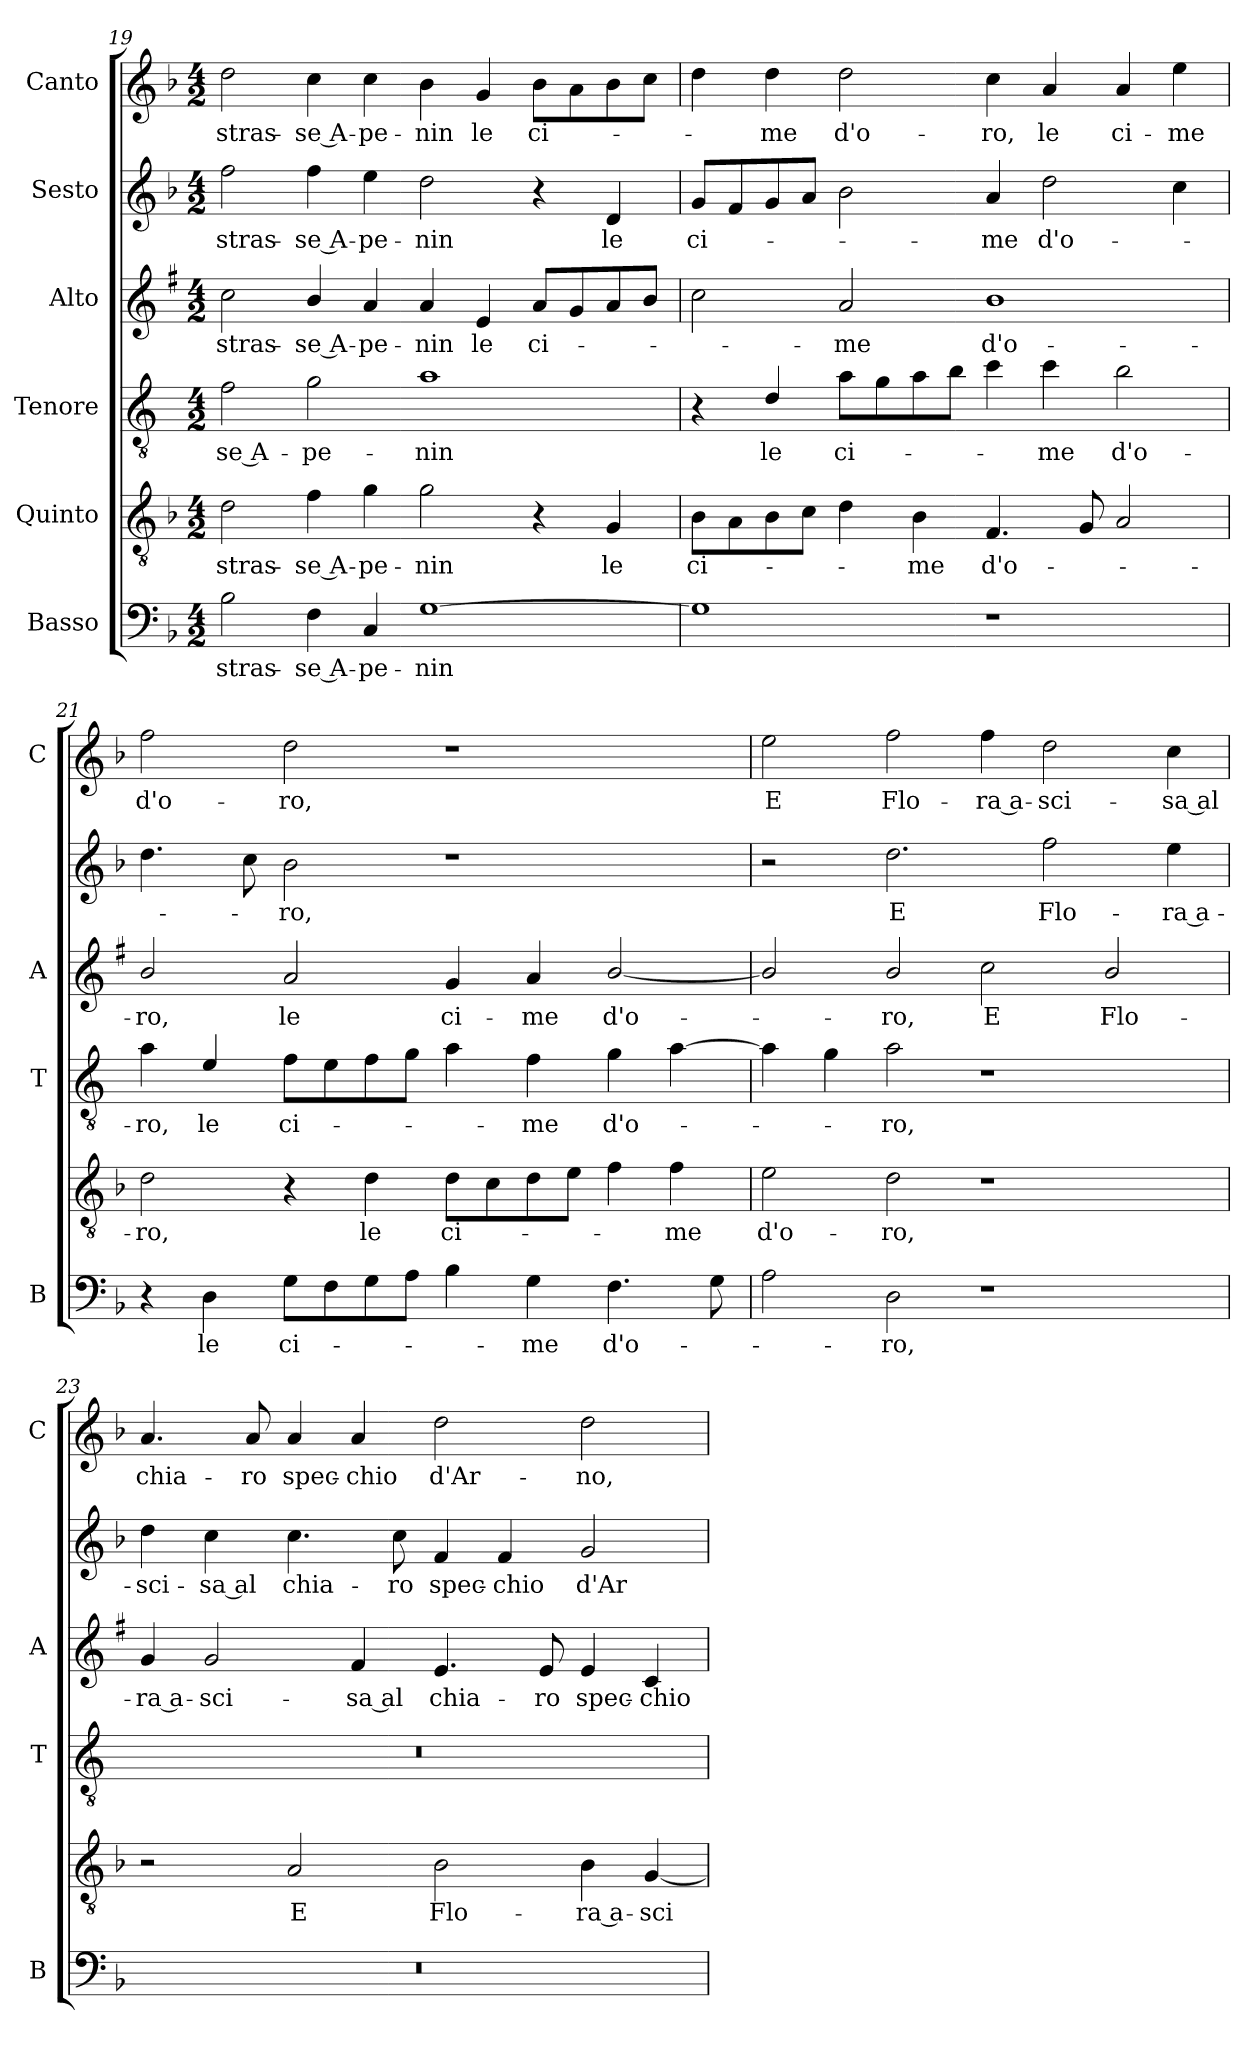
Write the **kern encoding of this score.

**kern	**text	**kern	**text	**kern	**text	**kern	**text	**kern	**text	**kern	**text
*part6	*part6	*part5	*part5	*part4	*part4	*part3	*part3	*part2	*part2	*part1	*part1
*staff6	*staff6	*staff5	*staff5	*staff4	*staff4	*staff3	*staff3	*staff2	*staff2	*staff1	*staff1
*I"Basso	*	*I"Quinto	*	*I"Tenore	*	*I"Alto	*	*I"Sesto	*	*I"Canto	*
*I'B	*	*	*	*I'T	*	*I'A	*	*	*	*I'C	*
*clefF4	*	*clefGv2	*	*clefGv2	*	*clefG2	*	*clefG2	*	*clefG2	*
*	*	*	*	*ITrd4c7	*	*ITrd1c2	*	*	*	*	*
*k[b-]	*	*k[b-]	*	*k[b-]	*	*k[b-]	*	*k[b-]	*	*k[b-]	*
*F:	*	*F:	*	*F:	*	*F:	*	*F:	*	*F:	*
*M4/2	*	*M4/2	*	*M4/2	*	*M4/2	*	*M4/2	*	*M4/2	*
=19	=19	=19	=19	=19	=19	=19	=19	=19	=19	=19	=19
!	!LO:LY:b	!	!LO:LY:b	!	!LO:LY:b	!	!LO:LY:b	!	!LO:LY:b	!	!LO:LY:b
2B-\	-stras-	2d\	-stras-	2B-\	-se A-	2b-\	-stras-	2ff\	-stras-	2dd\	-stras-
!	!LO:LY:b	!	!LO:LY:b	!	!LO:LY:b	!	!LO:LY:b	!	!LO:LY:b	!	!LO:LY:b
4F\	-se A-	4f\	-se A-	2c\	-pe-	4a/	-se A-	4ff\	-se A-	4cc\	-se A-
!	!LO:LY:b	!	!LO:LY:b	!	!	!	!LO:LY:b	!	!LO:LY:b	!	!LO:LY:b
4C/	-pe-	4g\	-pe-	.	.	4g/	-pe-	4ee\	-pe-	4cc\	-pe-
!	!LO:LY:b	!	!LO:LY:b	!	!LO:LY:b	!	!LO:LY:b	!	!LO:LY:b	!	!LO:LY:b
[1G	-nin	2g\	-nin	1d	-nin	4g/	-nin	2dd\	-nin	4b-\	-nin
!	!	!	!	!	!	!	!LO:LY:b	!	!	!	!LO:LY:b
.	.	.	.	.	.	4d/	le	.	.	4g/	le
!	!	!	!	!	!	!	!LO:LY:b	!	!	!	!LO:LY:b
.	.	4r	.	.	.	8g/L	ci-	4r	.	8b-\L	ci-
.	.	.	.	.	.	8f/	.	.	.	8a\	.
!	!	!	!LO:LY:b	!	!	!	!	!	!LO:LY:b	!	!
.	.	4G/	le	.	.	8g/	.	4d/	le	8b-\	.
.	.	.	.	.	.	8a/J	.	.	.	8cc\J	.
=20	=20	=20	=20	=20	=20	=20	=20	=20	=20	=20	=20
!	!	!	!LO:LY:b	!	!	!	!	!	!LO:LY:b	!	!
1G]	.	8B-\L	ci-	4r	.	2b-\	.	8g/L	ci-	4dd\	.
.	.	8A\	.	.	.	.	.	8f/	.	.	.
!	!	!	!	!	!LO:LY:b	!	!	!	!	!	!LO:LY:b
.	.	8B-\	.	4G/	le	.	.	8g/	.	4dd\	-me
.	.	8c\J	.	.	.	.	.	8a/J	.	.	.
!	!	!	!	!	!LO:LY:b	!	!LO:LY:b	!	!	!	!LO:LY:b
.	.	4d\	.	8d\L	ci-	2g/	-me	2b-\	.	2dd\	d'o-
.	.	.	.	8c\	.	.	.	.	.	.	.
!	!	!	!LO:LY:b	!	!	!	!	!	!	!	!
.	.	4B-\	-me	8d\	.	.	.	.	.	.	.
.	.	.	.	8e\J	.	.	.	.	.	.	.
!	!	!	!LO:LY:b	!	!	!	!LO:LY:b	!	!LO:LY:b	!	!LO:LY:b
1r	.	4.F/	d'o-	4f\	.	1a	d'o-	4a/	-me	4cc\	-ro,
!	!	!	!	!	!LO:LY:b	!	!	!	!LO:LY:b	!	!LO:LY:b
.	.	.	.	4f\	-me	.	.	2dd\	d'o-	4a/	le
.	.	8G/	.	.	.	.	.	.	.	.	.
!	!	!	!	!	!LO:LY:b	!	!	!	!	!	!LO:LY:b
.	.	2A/	.	2e\	d'o-	.	.	.	.	4a/	ci-
!	!	!	!	!	!	!	!	!	!	!	!LO:LY:b
.	.	.	.	.	.	.	.	4cc\	.	4ee\	-me
!!LO:LB:g=z
=21	=21	=21	=21	=21	=21	=21	=21	=21	=21	=21	=21
!	!	!	!LO:LY:b	!	!LO:LY:b	!	!LO:LY:b	!	!	!	!LO:LY:b
4r	.	2d\	-ro,	4d\	-ro,	2a/	-ro,	4.dd\	.	2ff\	d'o-
!	!LO:LY:b	!	!	!	!LO:LY:b	!	!	!	!	!	!
4D\	le	.	.	4A/	le	.	.	.	.	.	.
.	.	.	.	.	.	.	.	8cc\	.	.	.
!	!LO:LY:b	!	!	!	!LO:LY:b	!	!LO:LY:b	!	!LO:LY:b	!	!LO:LY:b
8G\L	ci-	4r	.	8B-\L	ci-	2g/	le	2b-\	-ro,	2dd\	-ro,
8F\	.	.	.	8A\	.	.	.	.	.	.	.
!	!	!	!LO:LY:b	!	!	!	!	!	!	!	!
8G\	.	4d\	le	8B-\	.	.	.	.	.	.	.
8A\J	.	.	.	8c\J	.	.	.	.	.	.	.
!	!	!	!LO:LY:b	!	!	!	!LO:LY:b	!	!	!	!
4B-\	.	8d\L	ci-	4d\	.	4f/	ci-	1r	.	1r	.
.	.	8c\	.	.	.	.	.	.	.	.	.
!	!LO:LY:b	!	!	!	!LO:LY:b	!	!LO:LY:b	!	!	!	!
4G\	-me	8d\	.	4B-\	-me	4g/	-me	.	.	.	.
.	.	8e\J	.	.	.	.	.	.	.	.	.
!	!LO:LY:b	!	!	!	!LO:LY:b	!	!LO:LY:b	!	!	!	!
4.F\	d'o-	4f\	.	4c\	d'o-	[2a/	d'o-	.	.	.	.
!	!	!	!LO:LY:b	!	!	!	!	!	!	!	!
.	.	4f\	-me	[4d\	.	.	.	.	.	.	.
8G\	.	.	.	.	.	.	.	.	.	.	.
=22	=22	=22	=22	=22	=22	=22	=22	=22	=22	=22	=22
!	!	!	!LO:LY:b	!	!	!	!	!	!	!	!LO:LY:b
2A\	.	2e\	d'o-	4d\]	.	2a/]	.	2r	.	2ee\	E
.	.	.	.	4c\	.	.	.	.	.	.	.
!	!LO:LY:b	!	!LO:LY:b	!	!LO:LY:b	!	!LO:LY:b	!	!LO:LY:b	!	!LO:LY:b
2D\	-ro,	2d\	-ro,	2d\	-ro,	2a/	-ro,	2.dd\	E	2ff\	Flo-
!	!	!	!	!	!	!	!LO:LY:b	!	!	!	!LO:LY:b
1r	.	1r	.	1r	.	2b-\	E	.	.	4ff\	-ra a-
!	!	!	!	!	!	!	!	!	!LO:LY:b	!	!LO:LY:b
.	.	.	.	.	.	.	.	2ff\	Flo-	2dd\	-sci-
!	!	!	!	!	!	!	!LO:LY:b	!	!	!	!
.	.	.	.	.	.	2a/	Flo-	.	.	.	.
!	!	!	!	!	!	!	!	!	!LO:LY:b	!	!LO:LY:b
.	.	.	.	.	.	.	.	4ee\	-ra a-	4cc\	-sa al
=23	=23	=23	=23	=23	=23	=23	=23	=23	=23	=23	=23
!	!	!	!	!	!	!	!LO:LY:b	!	!LO:LY:b	!	!LO:LY:b
0r	.	2r	.	0r	.	4f/	-ra a-	4dd\	-sci-	4.a/	chia-
!	!	!	!	!	!	!	!LO:LY:b	!	!LO:LY:b	!	!
.	.	.	.	.	.	2f/	-sci-	4cc\	-sa al	.	.
!	!	!	!	!	!	!	!	!	!	!	!LO:LY:b
.	.	.	.	.	.	.	.	.	.	8a/	-ro
!	!	!	!LO:LY:b	!	!	!	!	!	!LO:LY:b	!	!LO:LY:b
.	.	2A/	E	.	.	.	.	4.cc\	chia-	4a/	spec-
!	!	!	!	!	!	!	!LO:LY:b	!	!	!	!LO:LY:b
.	.	.	.	.	.	4e/	-sa al	.	.	4a/	-chio
!	!	!	!	!	!	!	!	!	!LO:LY:b	!	!
.	.	.	.	.	.	.	.	8cc\	-ro	.	.
!	!	!	!LO:LY:b	!	!	!	!LO:LY:b	!	!LO:LY:b	!	!LO:LY:b
.	.	2B-\	Flo-	.	.	4.d/	chia-	4f/	spec-	2dd\	d'Ar-
!	!	!	!	!	!	!	!	!	!LO:LY:b	!	!
.	.	.	.	.	.	.	.	4f/	-chio	.	.
!	!	!	!	!	!	!	!LO:LY:b	!	!	!	!
.	.	.	.	.	.	8d/	-ro	.	.	.	.
!	!	!	!LO:LY:b	!	!	!	!LO:LY:b	!	!LO:LY:b	!	!LO:LY:b
.	.	4B-\	-ra a-	.	.	4d/	spec-	2g/	d'Ar-	2dd\	-no,
!	!	!	!LO:LY:b	!	!	!	!LO:LY:b	!	!	!	!
.	.	[4G/	-sci-	.	.	4B-/	-chio	.	.	.	.
=	=	=	=	=	=	=	=	=	=	=	=
*-	*-	*-	*-	*-	*-	*-	*-	*-	*-	*-	*-
